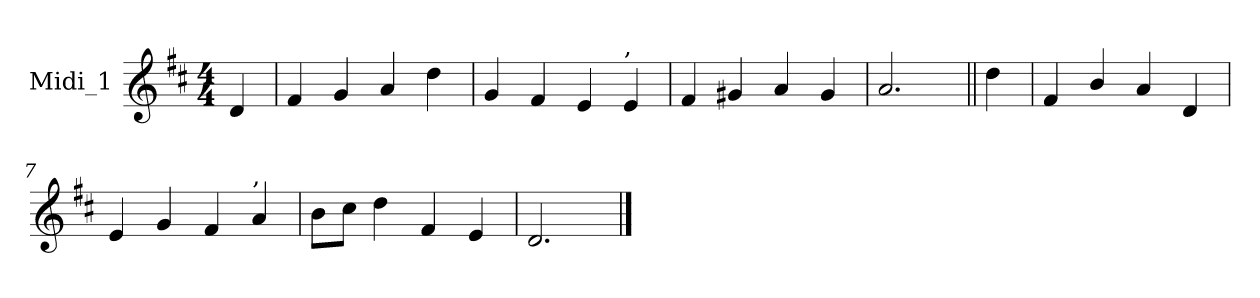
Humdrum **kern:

**kern
*part1
*staff1
*I"Midi_1
*clefG2
*k[f#c#]
*D:
*M4/4
=
4d
=1
4f#
4g
4a
4dd
=2
4g
4f#
4e
!LO:TX:a:t=,
4e
=3
4f#
4g#X
4a
4g#
=4
2.a
!!LO:LB:g=z
=5||
4dd
=6
4f#
4b/
4a
4d
=7
4e
4g
4f#
!LO:TX:a:t=,
4a
=8
8bL
8cc#J
4dd
4f#
4e
=9
2.d
==
*-
